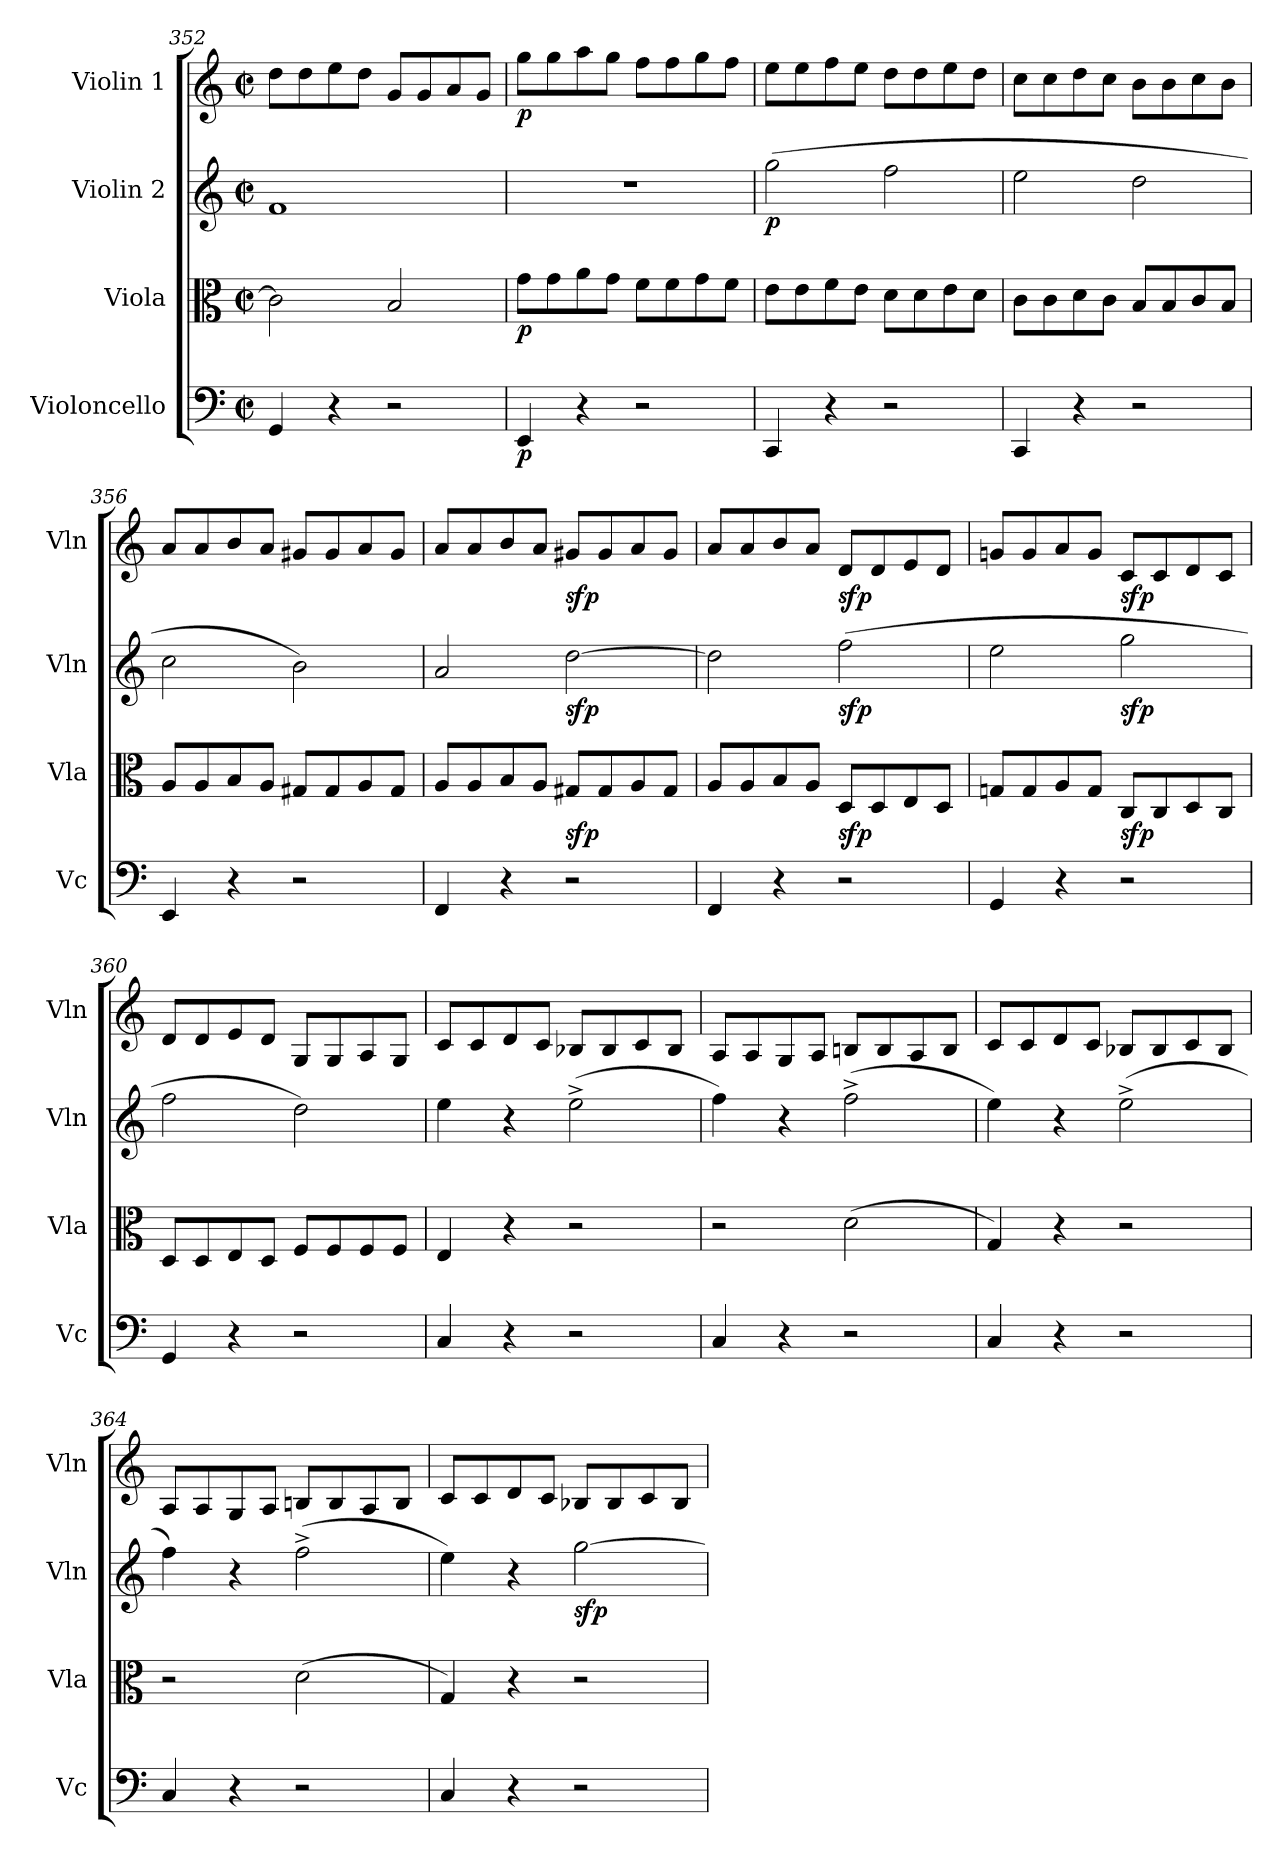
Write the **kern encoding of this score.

**kern	**dynam	**kern	**dynam	**kern	**dynam	**kern	**dynam
*part4	*part4	*part3	*part3	*part2	*part2	*part1	*part1
*staff4	*staff4	*staff3	*staff3	*staff2	*staff2	*staff1	*staff1
*I"Violoncello	*	*I"Viola	*	*I"Violin 2	*	*I"Violin 1	*
*I'Vc	*	*I'Vla	*	*I'Vln	*	*I'Vln	*
!!LO:PB:g=z
*clefF4	*	*clefC3	*	*clefG2	*	*clefG2	*
*k[]	*	*k[]	*	*k[]	*	*k[]	*
*M2/2	*	*M2/2	*	*M2/2	*	*M2/2	*
*met(c|)	*	*met(c|)	*	*met(c|)	*	*met(c|)	*
=352	=352	=352	=352	=352	=352	=352	=352
4GG/	.	2c\]	.	1f	.	8dd\L	.
.	.	.	.	.	.	8dd\	.
4r	.	.	.	.	.	8ee\	.
.	.	.	.	.	.	8dd\J	.
2r	.	2B/	.	.	.	8g/L	.
.	.	.	.	.	.	8g/	.
.	.	.	.	.	.	8a/	.
.	.	.	.	.	.	8g/J	.
=353	=353	=353	=353	=353	=353	=353	=353
!	!LO:DY:b	!	!LO:DY:b	!	!	!	!LO:DY:b
4EE/	p	8g\L	p	1r	.	8gg\L	p
.	.	8g\	.	.	.	8gg\	.
4r	.	8a\	.	.	.	8aa\	.
.	.	8g\J	.	.	.	8gg\J	.
2r	.	8f\L	.	.	.	8ff\L	.
.	.	8f\	.	.	.	8ff\	.
.	.	8g\	.	.	.	8gg\	.
.	.	8f\J	.	.	.	8ff\J	.
=354	=354	=354	=354	=354	=354	=354	=354
!	!	!	!	!	!LO:DY:b	!	!
4CC/	.	8e\L	.	(2gg\	p	8ee\L	.
.	.	8e\	.	.	.	8ee\	.
4r	.	8f\	.	.	.	8ff\	.
.	.	8e\J	.	.	.	8ee\J	.
2r	.	8d\L	.	2ff\	.	8dd\L	.
.	.	8d\	.	.	.	8dd\	.
.	.	8e\	.	.	.	8ee\	.
.	.	8d\J	.	.	.	8dd\J	.
=355	=355	=355	=355	=355	=355	=355	=355
4CC/	.	8c\L	.	2ee\	.	8cc\L	.
.	.	8c\	.	.	.	8cc\	.
4r	.	8d\	.	.	.	8dd\	.
.	.	8c\J	.	.	.	8cc\J	.
2r	.	8B/L	.	2dd\	.	8b\L	.
.	.	8B/	.	.	.	8b\	.
.	.	8c/	.	.	.	8cc\	.
.	.	8B/J	.	.	.	8b\J	.
=356	=356	=356	=356	=356	=356	=356	=356
4EE/	.	8A/L	.	2cc\	.	8a/L	.
.	.	8A/	.	.	.	8a/	.
4r	.	8B/	.	.	.	8b/	.
.	.	8A/J	.	.	.	8a/J	.
2r	.	8G#X/L	.	2b\)	.	8g#X/L	.
.	.	8G#/	.	.	.	8g#/	.
.	.	8A/	.	.	.	8a/	.
.	.	8G#/J	.	.	.	8g#/J	.
!!LO:LB:g=z
=357	=357	=357	=357	=357	=357	=357	=357
4FF/	.	8A/L	.	2a/	.	8a/L	.
.	.	8A/	.	.	.	8a/	.
4r	.	8B/	.	.	.	8b/	.
.	.	8A/J	.	.	.	8a/J	.
!	!	!	!LO:DY:b	!	!LO:DY:b	!	!LO:DY:b
2r	.	8G#X/L	sfp	[2dd\	sfp	8g#X/L	sfp
.	.	8G#/	.	.	.	8g#/	.
.	.	8A/	.	.	.	8a/	.
.	.	8G#/J	.	.	.	8g#/J	.
=358	=358	=358	=358	=358	=358	=358	=358
4FF/	.	8A/L	.	2dd\]	.	8a/L	.
.	.	8A/	.	.	.	8a/	.
4r	.	8B/	.	.	.	8b/	.
.	.	8A/J	.	.	.	8a/J	.
!	!	!	!LO:DY:b	!	!LO:DY:b	!	!LO:DY:b
2r	.	8D/L	sfp	(2ff\	sfp	8d/L	sfp
.	.	8D/	.	.	.	8d/	.
.	.	8E/	.	.	.	8e/	.
.	.	8D/J	.	.	.	8d/J	.
=359	=359	=359	=359	=359	=359	=359	=359
4GG/	.	8Gn/L	.	2ee\	.	8gn/L	.
.	.	8G/	.	.	.	8g/	.
4r	.	8A/	.	.	.	8a/	.
.	.	8G/J	.	.	.	8g/J	.
!	!	!	!LO:DY:b	!	!LO:DY:b	!	!LO:DY:b
2r	.	8C/L	sfp	2gg\	sfp	8c/L	sfp
.	.	8C/	.	.	.	8c/	.
.	.	8D/	.	.	.	8d/	.
.	.	8C/J	.	.	.	8c/J	.
!!LO:LB:g=z
=360	=360	=360	=360	=360	=360	=360	=360
4GG/	.	8D/L	.	2ff\	.	8d/L	.
.	.	8D/	.	.	.	8d/	.
4r	.	8E/	.	.	.	8e/	.
.	.	8D/J	.	.	.	8d/J	.
2r	.	8F/L	.	2dd\)	.	8G/L	.
.	.	8F/	.	.	.	8G/	.
.	.	8F/	.	.	.	8A/	.
.	.	8F/J	.	.	.	8G/J	.
=361	=361	=361	=361	=361	=361	=361	=361
4C/	.	4E/	.	4ee\	.	8c/L	.
.	.	.	.	.	.	8c/	.
4r	.	4r	.	4r	.	8d/	.
.	.	.	.	.	.	8c/J	.
2r	.	2r	.	(2ee^\	.	8B-X/L	.
.	.	.	.	.	.	8B-/	.
.	.	.	.	.	.	8c/	.
.	.	.	.	.	.	8B-/J	.
=362	=362	=362	=362	=362	=362	=362	=362
4C/	.	2r	.	4ff\)	.	8A/L	.
.	.	.	.	.	.	8A/	.
4r	.	.	.	4r	.	8G/	.
.	.	.	.	.	.	8A/J	.
2r	.	(2d\	.	(2ff^\	.	8Bn/L	.
.	.	.	.	.	.	8B/	.
.	.	.	.	.	.	8A/	.
.	.	.	.	.	.	8B/J	.
=363	=363	=363	=363	=363	=363	=363	=363
4C/	.	4G/)	.	4ee\)	.	8c/L	.
.	.	.	.	.	.	8c/	.
4r	.	4r	.	4r	.	8d/	.
.	.	.	.	.	.	8c/J	.
2r	.	2r	.	(2ee^\	.	8B-X/L	.
.	.	.	.	.	.	8B-/	.
.	.	.	.	.	.	8c/	.
.	.	.	.	.	.	8B-/J	.
=364	=364	=364	=364	=364	=364	=364	=364
4C/	.	2r	.	4ff\)	.	8A/L	.
.	.	.	.	.	.	8A/	.
4r	.	.	.	4r	.	8G/	.
.	.	.	.	.	.	8A/J	.
2r	.	(2d\	.	(2ff^\	.	8Bn/L	.
.	.	.	.	.	.	8B/	.
.	.	.	.	.	.	8A/	.
.	.	.	.	.	.	8B/J	.
!!LO:LB:g=z
=365	=365	=365	=365	=365	=365	=365	=365
4C/	.	4G/)	.	4ee\)	.	8c/L	.
.	.	.	.	.	.	8c/	.
4r	.	4r	.	4r	.	8d/	.
.	.	.	.	.	.	8c/J	.
!	!	!	!	!	!LO:DY:b	!	!
2r	.	2r	.	[2gg\	sfp	8B-X/L	.
.	.	.	.	.	.	8B-/	.
.	.	.	.	.	.	8c/	.
.	.	.	.	.	.	8B-/J	.
=	=	=	=	=	=	=	=
*-	*-	*-	*-	*-	*-	*-	*-
